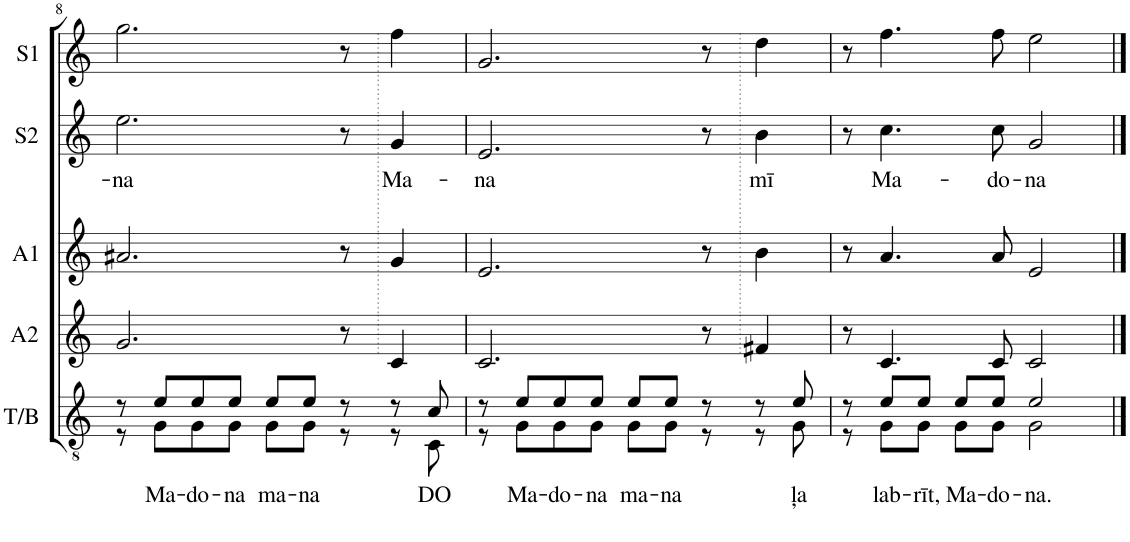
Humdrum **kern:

**kern	**text	**kern	**kern	**kern	**text	**kern
*part5	*part5	*part4	*part3	*part2	*part2	*part1
*staff5	*staff5	*staff4	*staff3	*staff2	*staff2	*staff1
*I"T/B	*	*I"A2	*I"A1	*I"S2	*	*I"S1
*I'T/B	*	*I'A2	*I'A1	*I'S2	*	*I'S1
!!LO:PB:g=z
*clefGv2	*	*clefG2	*clefG2	*clefG2	*	*clefG2
*	*	*Trd1c2	*Trd1c2	*	*	*
*k[]	*	*k[]	*k[]	*k[]	*	*k[]
*M9/8	*	*M9/8	*M9/8	*M9/8	*	*M9/8
=8	=8	=8	=8	=8	=8	=8
*^	*	*	*	*	*	*
!	!	!	!	!	!	!LO:LY:b	!
8r	8r	.	2.g/	2.a#X/	2.ee\	-na	2.gg\
!	!	!LO:LY:b	!	!	!	!	!
8e/L	8G\L	Ma-	.	.	.	.	.
!	!	!LO:LY:b	!	!	!	!	!
8e/	8G\	-do-	.	.	.	.	.
!	!	!LO:LY:b	!	!	!	!	!
8e/J	8G\J	-na	.	.	.	.	.
!	!	!LO:LY:b	!	!	!	!	!
8e/L	8G\L	ma-	.	.	.	.	.
!	!	!LO:LY:b	!	!	!	!	!
8e/J	8G\J	-na	.	.	.	.	.
8r	8r	.	8r	8r	8r	.	8r
!	!	!	!	!	!	!LO:LY:b	!
8r	8r	.	4c/	4g/	4g/	Ma-	4ff\
!	!	!LO:LY:b	!	!	!	!	!
8c/	8C\	DO	.	.	.	.	.
=9	=9	=9	=9	=9	=9	=9	=9
!	!	!	!	!	!	!LO:LY:b	!
8r	8r	.	2.c/	2.e/	2.e/	-na	2.g/
!	!	!LO:LY:b	!	!	!	!	!
8e/L	8G\L	Ma-	.	.	.	.	.
!	!	!LO:LY:b	!	!	!	!	!
8e/	8G\	-do-	.	.	.	.	.
!	!	!LO:LY:b	!	!	!	!	!
8e/J	8G\J	-na	.	.	.	.	.
!	!	!LO:LY:b	!	!	!	!	!
8e/L	8G\L	ma-	.	.	.	.	.
!	!	!LO:LY:b	!	!	!	!	!
8e/J	8G\J	-na	.	.	.	.	.
8r	8r	.	8r	8r	8r	.	8r
!	!	!	!	!	!	!LO:LY:b	!
8r	8r	.	4f#X/	4b\	4b\	mī	4dd\
!	!	!LO:LY:b	!	!	!	!	!
8e/	8G\	ļa	.	.	.	.	.
=10	=10	=10	=10	=10	=10	=10	=10
8r	8r	.	8r	8r	8r	.	8r
!	!	!LO:LY:b	!	!	!	!LO:LY:b	!
8e/L	8G\L	lab-	4.c/	4.a/	4.cc\	Ma-	4.ff\
!	!	!LO:LY:b	!	!	!	!	!
8e/J	8G\J	-rīt,	.	.	.	.	.
!	!	!LO:LY:b	!	!	!	!	!
8e/L	8G\L	Ma-	.	.	.	.	.
!	!	!LO:LY:b	!	!	!	!LO:LY:b	!
8e/J	8G\J	-do-	8c/	8a/	8cc\	-do-	8ff\
!	!	!LO:LY:b	!	!	!	!LO:LY:b	!
2e/	2G\	-na.	2c/	2e/	2g/	-na	2ee\
*v	*v	*	*	*	*	*	*
==	==	==	==	==	==	==
*-	*-	*-	*-	*-	*-	*-
